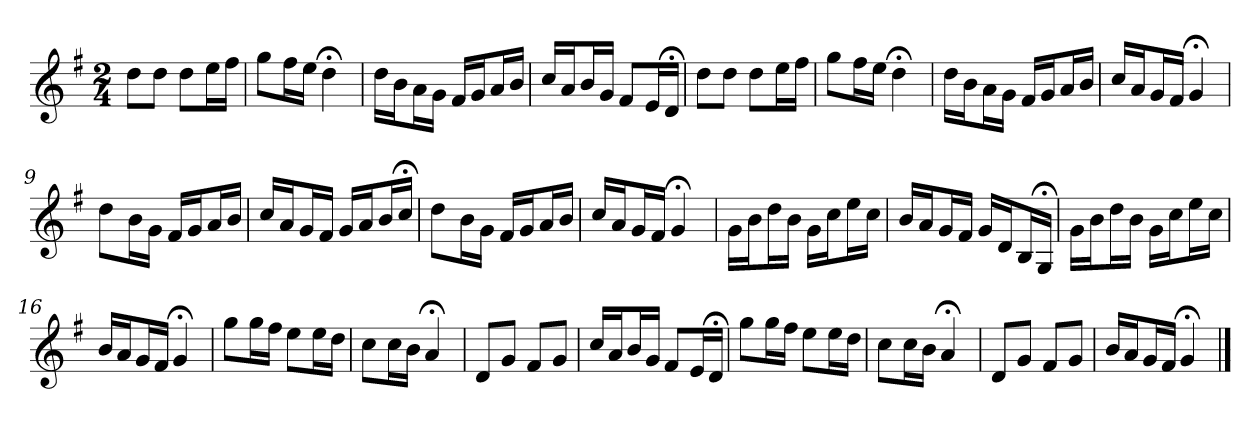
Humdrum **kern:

**kern
*part1
*staff1
*k[f#]
*G:
*M2/4
*MM120
=1
8ddL
8ddJ
8ddL
16eeL
16ff#JJ
=2
8ggL
16ff#L
16eeJJ
4dd;<
=3
16ddLL
16bJ
16aL
16gJJ
16f#LL
16gJ
16aL
16bJJ
=4
16ccLL
16aJ
16bL
16gJJ
8f#L
16eL
16d;<JJ
=5
8ddL
8ddJ
8ddL
16eeL
16ff#JJ
=6
8ggL
16ff#L
16eeJJ
4dd;<
=7
16ddLL
16bJ
16aL
16gJJ
16f#LL
16gJ
16aL
16bJJ
=8
16ccLL
16aJ
16gL
16f#JJ
4g;<
=9
8ddL
16bL
16gJJ
16f#LL
16gJ
16aL
16bJJ
=10
16ccLL
16aJ
16gL
16f#JJ
16gLL
16aJ
16bL
16cc;<JJ
=11
8ddL
16bL
16gJJ
16f#LL
16gJ
16aL
16bJJ
=12
16ccLL
16aJ
16gL
16f#JJ
4g;<
=13
16gLL
16bJ
16ddL
16bJJ
16gLL
16ccJ
16eeL
16ccJJ
=14
16bLL
16aJ
16gL
16f#JJ
16gLL
16dJ
16BL
16G;<JJ
=15
16gLL
16bJ
16ddL
16bJJ
16gLL
16ccJ
16eeL
16ccJJ
=16
16bLL
16aJ
16gL
16f#JJ
4g;<
=17
8ggL
16ggL
16ff#JJ
8eeL
16eeL
16ddJJ
=18
8ccL
16ccL
16bJJ
4a;<
=19
8dL
8gJ
8f#L
8gJ
=20
16ccLL
16aJ
16bL
16gJJ
8f#L
16eL
16d;<JJ
=21
8ggL
16ggL
16ff#JJ
8eeL
16eeL
16ddJJ
=22
8ccL
16ccL
16bJJ
4a;<
=23
8dL
8gJ
8f#L
8gJ
=24
16bLL
16aJ
16gL
16f#JJ
4g;<
==
*-
